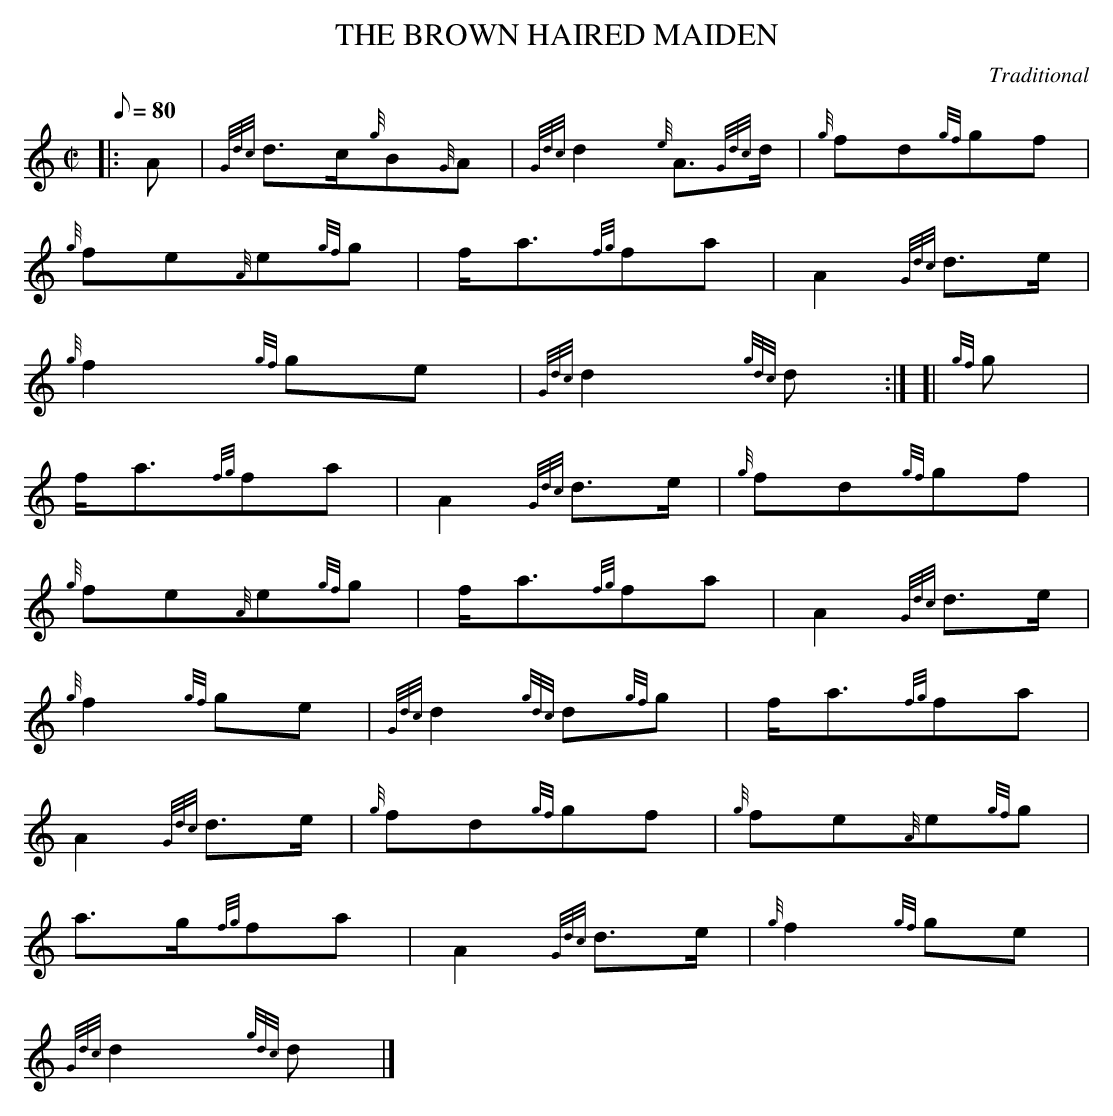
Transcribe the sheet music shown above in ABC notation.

X:1
T:THE BROWN HAIRED MAIDEN
M:C|
L:1/8
Q:80
C:Traditional
K:HP
|: A|
{Gdc}d3/2c/2{g}B{G}A|
{Gdc}d2{e}A3/2{Gdc}d/2|
{g}fd{gf}gf|  !
{g}fe{A}e{gf}g|
f/2a3/2{fg}fa|
A2{Gdc}d3/2e/2|  !
{g}f2{gf}ge|
{Gdc}d2{gdc}d:| [|
{gf}g|  !
f/2a3/2{fg}fa|
A2{Gdc}d3/2e/2|
{g}fd{gf}gf|  !
{g}fe{A}e{gf}g|
f/2a3/2{fg}fa|
A2{Gdc}d3/2e/2|  !
{g}f2{gf}ge|
{Gdc}d2{gdc}d{gf}g|
f/2a3/2{fg}fa|  !
A2{Gdc}d3/2e/2|
{g}fd{gf}gf|
{g}fe{A}e{gf}g|  !
a3/2g/2{fg}fa|
A2{Gdc}d3/2e/2|
{g}f2{gf}ge|  !
{Gdc}d2{gdc}d|]
